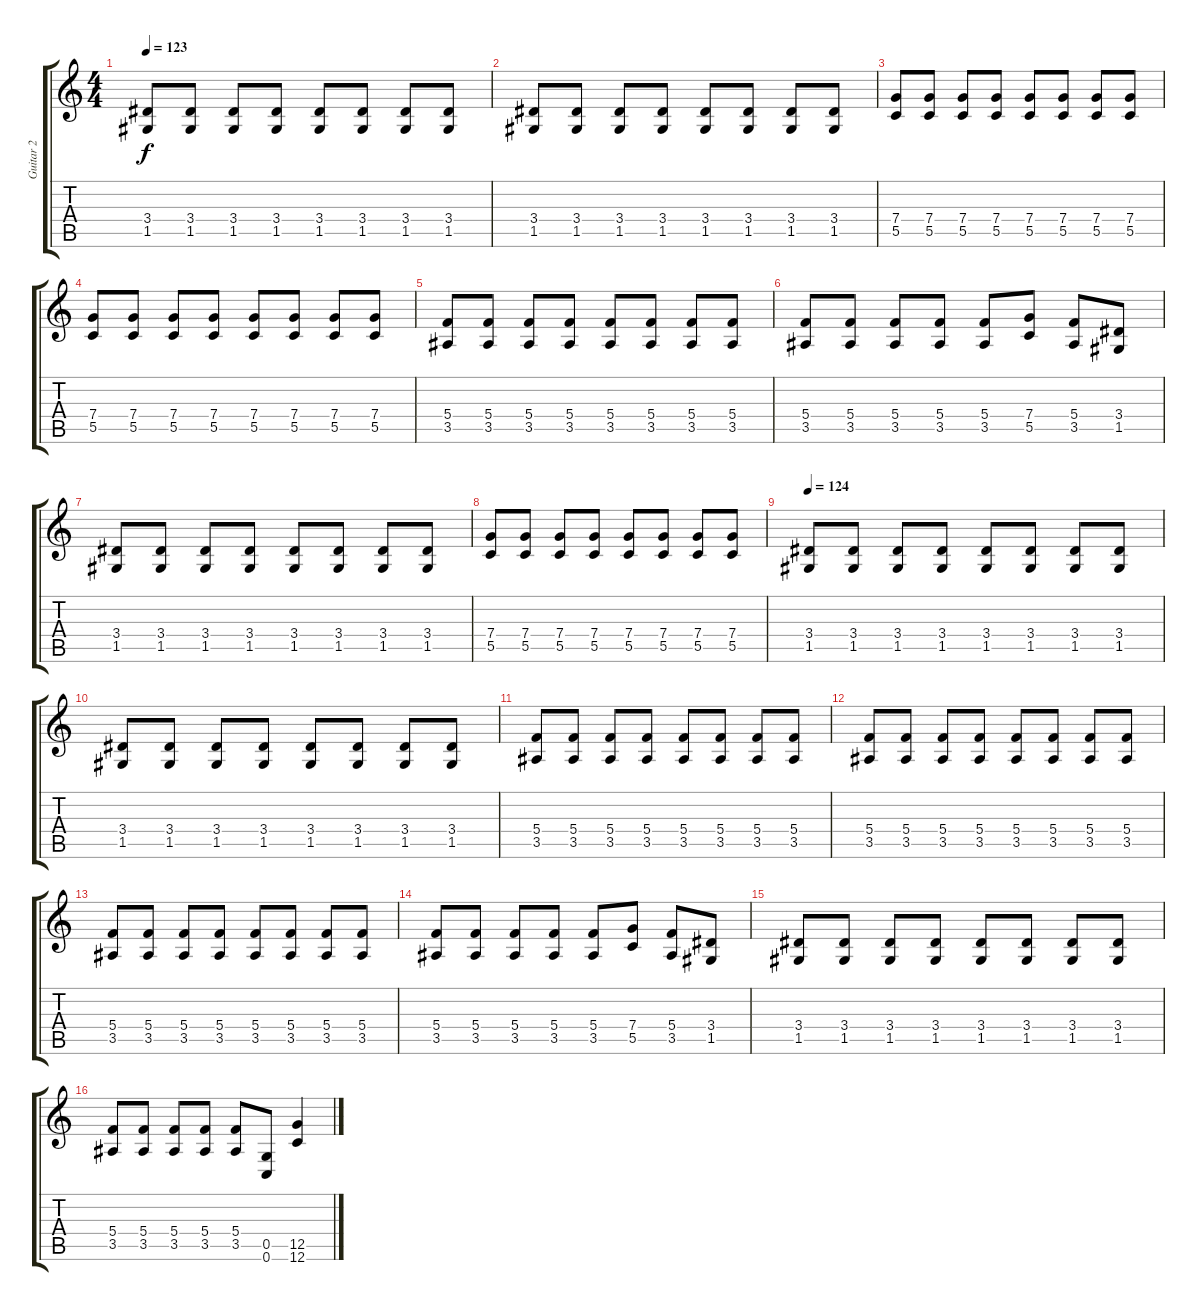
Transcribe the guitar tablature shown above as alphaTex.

\track ("Guitar 2" "Guitar 2") {instrument distortionguitar}
\staff {score tabs}
\tuning (D4 A3 F3 C3 G2 C2) {hide}
\ts (4 4)
\tempo 123
\clef g2
\ks c
(3.4 1.5).8{dy f} (3.4 1.5).8 (3.4 1.5).8 (3.4 1.5).8 (3.4 1.5).8 (3.4 1.5).8 (3.4 1.5).8 (3.4 1.5).8 |
(3.4 1.5).8 (3.4 1.5).8 (3.4 1.5).8 (3.4 1.5).8 (3.4 1.5).8 (3.4 1.5).8 (3.4 1.5).8 (3.4 1.5).8 |
(7.4 5.5).8 (7.4 5.5).8 (7.4 5.5).8 (7.4 5.5).8 (7.4 5.5).8 (7.4 5.5).8 (7.4 5.5).8 (7.4 5.5).8 |
(7.4 5.5).8 (7.4 5.5).8 (7.4 5.5).8 (7.4 5.5).8 (7.4 5.5).8 (7.4 5.5).8 (7.4 5.5).8 (7.4 5.5).8 |
(5.4 3.5).8 (5.4 3.5).8 (5.4 3.5).8 (5.4 3.5).8 (5.4 3.5).8 (5.4 3.5).8 (5.4 3.5).8 (5.4 3.5).8 |
(5.4 3.5).8 (5.4 3.5).8 (5.4 3.5).8 (5.4 3.5).8 (5.4 3.5).8 (7.4 5.5).8 (5.4 3.5).8 (3.4 1.5).8 |
(3.4 1.5).8 (3.4 1.5).8 (3.4 1.5).8 (3.4 1.5).8 (3.4 1.5).8 (3.4 1.5).8 (3.4 1.5).8 (3.4 1.5).8 |
(7.4 5.5).8 (7.4 5.5).8 (7.4 5.5).8 (7.4 5.5).8 (7.4 5.5).8 (7.4 5.5).8 (7.4 5.5).8 (7.4 5.5).8 |
\tempo 124
(3.4 1.5).8 (3.4 1.5).8 (3.4 1.5).8 (3.4 1.5).8 (3.4 1.5).8 (3.4 1.5).8 (3.4 1.5).8 (3.4 1.5).8 |
(3.4 1.5).8 (3.4 1.5).8 (3.4 1.5).8 (3.4 1.5).8 (3.4 1.5).8 (3.4 1.5).8 (3.4 1.5).8 (3.4 1.5).8 |
(5.4 3.5).8 (5.4 3.5).8 (5.4 3.5).8 (5.4 3.5).8 (5.4 3.5).8 (5.4 3.5).8 (5.4 3.5).8 (5.4 3.5).8 |
(5.4 3.5).8 (5.4 3.5).8 (5.4 3.5).8 (5.4 3.5).8 (5.4 3.5).8 (5.4 3.5).8 (5.4 3.5).8 (5.4 3.5).8 |
(5.4 3.5).8 (5.4 3.5).8 (5.4 3.5).8 (5.4 3.5).8 (5.4 3.5).8 (5.4 3.5).8 (5.4 3.5).8 (5.4 3.5).8 |
(5.4 3.5).8 (5.4 3.5).8 (5.4 3.5).8 (5.4 3.5).8 (5.4 3.5).8 (7.4 5.5).8 (5.4 3.5).8 (3.4 1.5).8 |
(3.4 1.5).8 (3.4 1.5).8 (3.4 1.5).8 (3.4 1.5).8 (3.4 1.5).8 (3.4 1.5).8 (3.4 1.5).8 (3.4 1.5).8 |
(5.4 3.5).8 (5.4 3.5).8 (5.4 3.5).8 (5.4 3.5).8 (5.4 3.5).8 (0.5 0.6).8 (12.5 12.6{ss}).4
